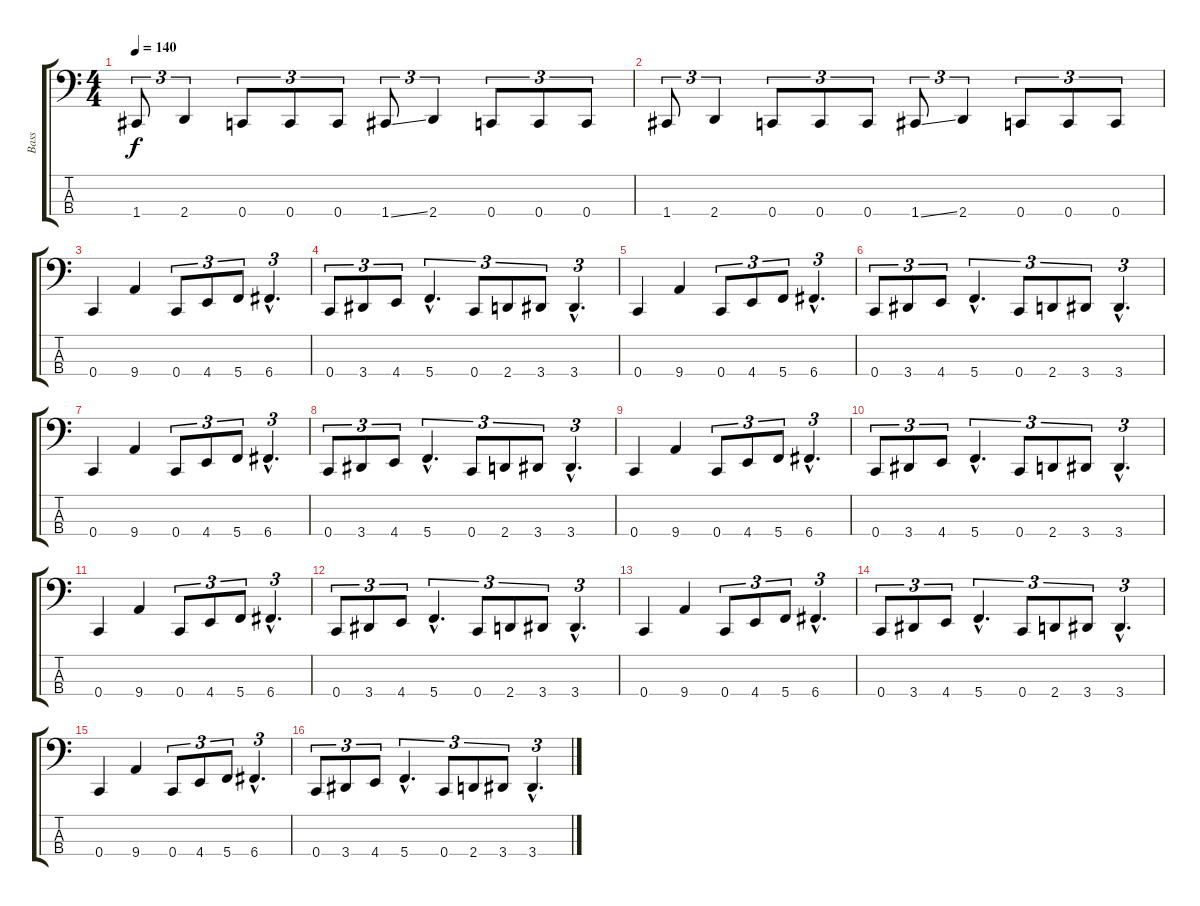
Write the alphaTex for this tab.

\track ("Bass" "Bass") {instrument slapbass1}
\staff {score tabs}
\tuning (F2 C2 G1 C1) {hide}
\ts (4 4)
\tempo 140
\clef f4
\ks c
1.4.8{tu (3 2) dy f} 2.4.4{tu (3 2)} 0.4.8{tu (3 2)} 0.4.8{tu (3 2)} 0.4.8{tu (3 2)} 1.4{ss}.8{tu (3 2)} 2.4.4{tu (3 2)} 0.4.8{tu (3 2)} 0.4.8{tu (3 2)} 0.4.8{tu (3 2)} |
1.4.8{tu (3 2)} 2.4.4{tu (3 2)} 0.4.8{tu (3 2)} 0.4.8{tu (3 2)} 0.4.8{tu (3 2)} 1.4{ss}.8{tu (3 2)} 2.4.4{tu (3 2)} 0.4.8{tu (3 2)} 0.4.8{tu (3 2)} 0.4.8{tu (3 2)} |
0.4.4 9.4.4 0.4.8{tu (3 2)} 4.4.8{tu (3 2)} 5.4.8{tu (3 2)} 6.4{hac}.4{d tu (3 2)} |
0.4.8{tu (3 2)} 3.4.8{tu (3 2)} 4.4.8{tu (3 2)} 5.4{hac}.4{d tu (3 2)} 0.4.8{tu (3 2)} 2.4.8{tu (3 2)} 3.4.8{tu (3 2)} 3.4{hac}.4{d tu (3 2)} |
0.4.4 9.4.4 0.4.8{tu (3 2)} 4.4.8{tu (3 2)} 5.4.8{tu (3 2)} 6.4{hac}.4{d tu (3 2)} |
0.4.8{tu (3 2)} 3.4.8{tu (3 2)} 4.4.8{tu (3 2)} 5.4{hac}.4{d tu (3 2)} 0.4.8{tu (3 2)} 2.4.8{tu (3 2)} 3.4.8{tu (3 2)} 3.4{hac}.4{d tu (3 2)} |
0.4.4 9.4.4 0.4.8{tu (3 2)} 4.4.8{tu (3 2)} 5.4.8{tu (3 2)} 6.4{hac}.4{d tu (3 2)} |
0.4.8{tu (3 2)} 3.4.8{tu (3 2)} 4.4.8{tu (3 2)} 5.4{hac}.4{d tu (3 2)} 0.4.8{tu (3 2)} 2.4.8{tu (3 2)} 3.4.8{tu (3 2)} 3.4{hac}.4{d tu (3 2)} |
0.4.4 9.4.4 0.4.8{tu (3 2)} 4.4.8{tu (3 2)} 5.4.8{tu (3 2)} 6.4{hac}.4{d tu (3 2)} |
0.4.8{tu (3 2)} 3.4.8{tu (3 2)} 4.4.8{tu (3 2)} 5.4{hac}.4{d tu (3 2)} 0.4.8{tu (3 2)} 2.4.8{tu (3 2)} 3.4.8{tu (3 2)} 3.4{hac}.4{d tu (3 2)} |
0.4.4 9.4.4 0.4.8{tu (3 2)} 4.4.8{tu (3 2)} 5.4.8{tu (3 2)} 6.4{hac}.4{d tu (3 2)} |
0.4.8{tu (3 2)} 3.4.8{tu (3 2)} 4.4.8{tu (3 2)} 5.4{hac}.4{d tu (3 2)} 0.4.8{tu (3 2)} 2.4.8{tu (3 2)} 3.4.8{tu (3 2)} 3.4{hac}.4{d tu (3 2)} |
0.4.4 9.4.4 0.4.8{tu (3 2)} 4.4.8{tu (3 2)} 5.4.8{tu (3 2)} 6.4{hac}.4{d tu (3 2)} |
0.4.8{tu (3 2)} 3.4.8{tu (3 2)} 4.4.8{tu (3 2)} 5.4{hac}.4{d tu (3 2)} 0.4.8{tu (3 2)} 2.4.8{tu (3 2)} 3.4.8{tu (3 2)} 3.4{hac}.4{d tu (3 2)} |
0.4.4 9.4.4 0.4.8{tu (3 2)} 4.4.8{tu (3 2)} 5.4.8{tu (3 2)} 6.4{hac}.4{d tu (3 2)} |
0.4.8{tu (3 2)} 3.4.8{tu (3 2)} 4.4.8{tu (3 2)} 5.4{hac}.4{d tu (3 2)} 0.4.8{tu (3 2)} 2.4.8{tu (3 2)} 3.4.8{tu (3 2)} 3.4{hac}.4{d tu (3 2)}
